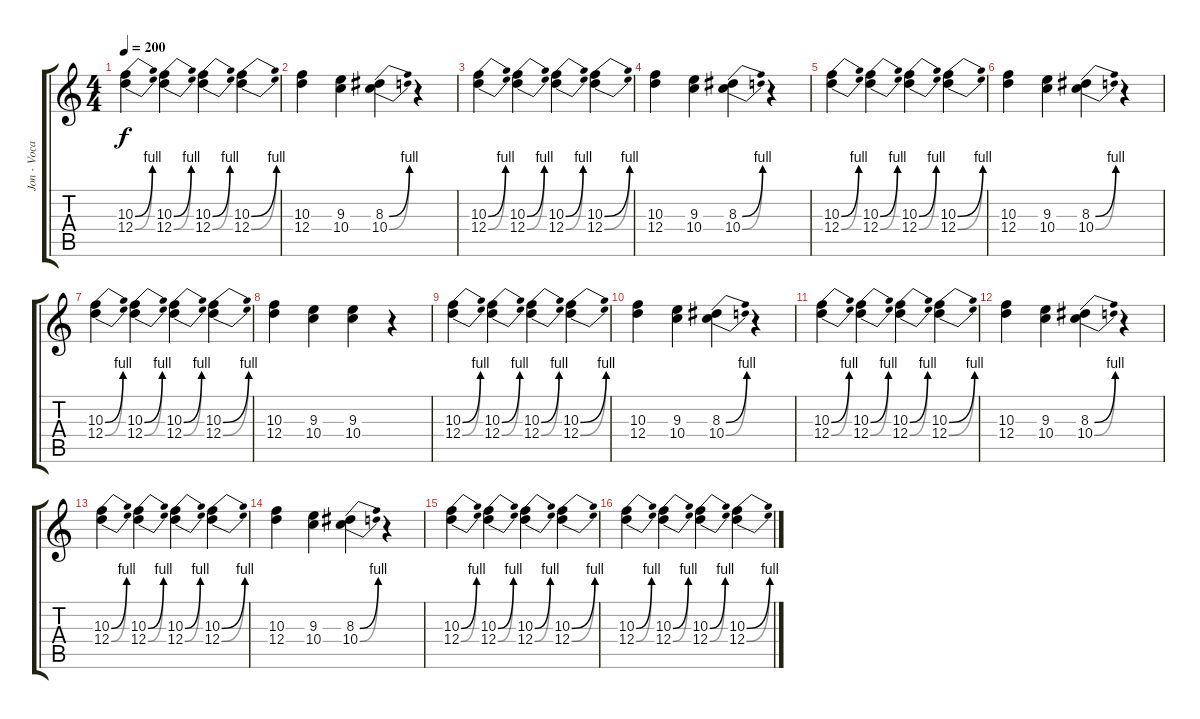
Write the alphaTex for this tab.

\track ("Jon - Vocals" "Jon - Voca") {instrument distortionguitar}
\staff {score tabs}
\tuning (E4 B3 G3 D3 A2 E2) {hide}
\ts (4 4)
\tempo 200
\clef g2
\ks c
(10.3{be (bend 0 0 60 4)} 12.4{be (bend 0 0 60 4)}).4{dy f} (10.3{be (bend 0 0 60 4)} 12.4{be (bend 0 0 60 4)}).4 (10.3{be (bend 0 0 60 4)} 12.4{be (bend 0 0 60 4)}).4 (10.3{be (bend 0 0 60 4)} 12.4{be (bend 0 0 60 4)}).4 |
(10.3 12.4).4 (9.3 10.4).4 (8.3{be (bend 0 0 60 4)} 10.4{be (bend 0 0 60 4)}).4 r.4 |
(10.3{be (bend 0 0 60 4)} 12.4{be (bend 0 0 60 4)}).4 (10.3{be (bend 0 0 60 4)} 12.4{be (bend 0 0 60 4)}).4 (10.3{be (bend 0 0 60 4)} 12.4{be (bend 0 0 60 4)}).4 (10.3{be (bend 0 0 60 4)} 12.4{be (bend 0 0 60 4)}).4 |
(10.3 12.4).4 (9.3 10.4).4 (8.3{be (bend 0 0 60 4)} 10.4{be (bend 0 0 60 4)}).4 r.4 |
(10.3{be (bend 0 0 60 4)} 12.4{be (bend 0 0 60 4)}).4 (10.3{be (bend 0 0 60 4)} 12.4{be (bend 0 0 60 4)}).4 (10.3{be (bend 0 0 60 4)} 12.4{be (bend 0 0 60 4)}).4 (10.3{be (bend 0 0 60 4)} 12.4{be (bend 0 0 60 4)}).4 |
(10.3 12.4).4 (9.3 10.4).4 (8.3{be (bend 0 0 60 4)} 10.4{be (bend 0 0 60 4)}).4 r.4 |
(10.3{be (bend 0 0 60 4)} 12.4{be (bend 0 0 60 4)}).4 (10.3{be (bend 0 0 60 4)} 12.4{be (bend 0 0 60 4)}).4 (10.3{be (bend 0 0 60 4)} 12.4{be (bend 0 0 60 4)}).4 (10.3{be (bend 0 0 60 4)} 12.4{be (bend 0 0 60 4)}).4 |
(10.3 12.4).4 (9.3 10.4).4 (9.3 10.4).4 r.4 |
(10.3{be (bend 0 0 60 4)} 12.4{be (bend 0 0 60 4)}).4 (10.3{be (bend 0 0 60 4)} 12.4{be (bend 0 0 60 4)}).4 (10.3{be (bend 0 0 60 4)} 12.4{be (bend 0 0 60 4)}).4 (10.3{be (bend 0 0 60 4)} 12.4{be (bend 0 0 60 4)}).4 |
(10.3 12.4).4 (9.3 10.4).4 (8.3{be (bend 0 0 60 4)} 10.4{be (bend 0 0 60 4)}).4 r.4 |
(10.3{be (bend 0 0 60 4)} 12.4{be (bend 0 0 60 4)}).4 (10.3{be (bend 0 0 60 4)} 12.4{be (bend 0 0 60 4)}).4 (10.3{be (bend 0 0 60 4)} 12.4{be (bend 0 0 60 4)}).4 (10.3{be (bend 0 0 60 4)} 12.4{be (bend 0 0 60 4)}).4 |
(10.3 12.4).4 (9.3 10.4).4 (8.3{be (bend 0 0 60 4)} 10.4{be (bend 0 0 60 4)}).4 r.4 |
(10.3{be (bend 0 0 60 4)} 12.4{be (bend 0 0 60 4)}).4 (10.3{be (bend 0 0 60 4)} 12.4{be (bend 0 0 60 4)}).4 (10.3{be (bend 0 0 60 4)} 12.4{be (bend 0 0 60 4)}).4 (10.3{be (bend 0 0 60 4)} 12.4{be (bend 0 0 60 4)}).4 |
(10.3 12.4).4 (9.3 10.4).4 (8.3{be (bend 0 0 60 4)} 10.4{be (bend 0 0 60 4)}).4 r.4 |
(10.3{be (bend 0 0 60 4)} 12.4{be (bend 0 0 60 4)}).4 (10.3{be (bend 0 0 60 4)} 12.4{be (bend 0 0 60 4)}).4 (10.3{be (bend 0 0 60 4)} 12.4{be (bend 0 0 60 4)}).4 (10.3{be (bend 0 0 60 4)} 12.4{be (bend 0 0 60 4)}).4 |
(10.3{be (bend 0 0 60 4)} 12.4{be (bend 0 0 60 4)}).4 (10.3{be (bend 0 0 60 4)} 12.4{be (bend 0 0 60 4)}).4 (10.3{be (bend 0 0 60 4)} 12.4{be (bend 0 0 60 4)}).4 (10.3{be (bend 0 0 60 4)} 12.4{be (bend 0 0 60 4)}).4
